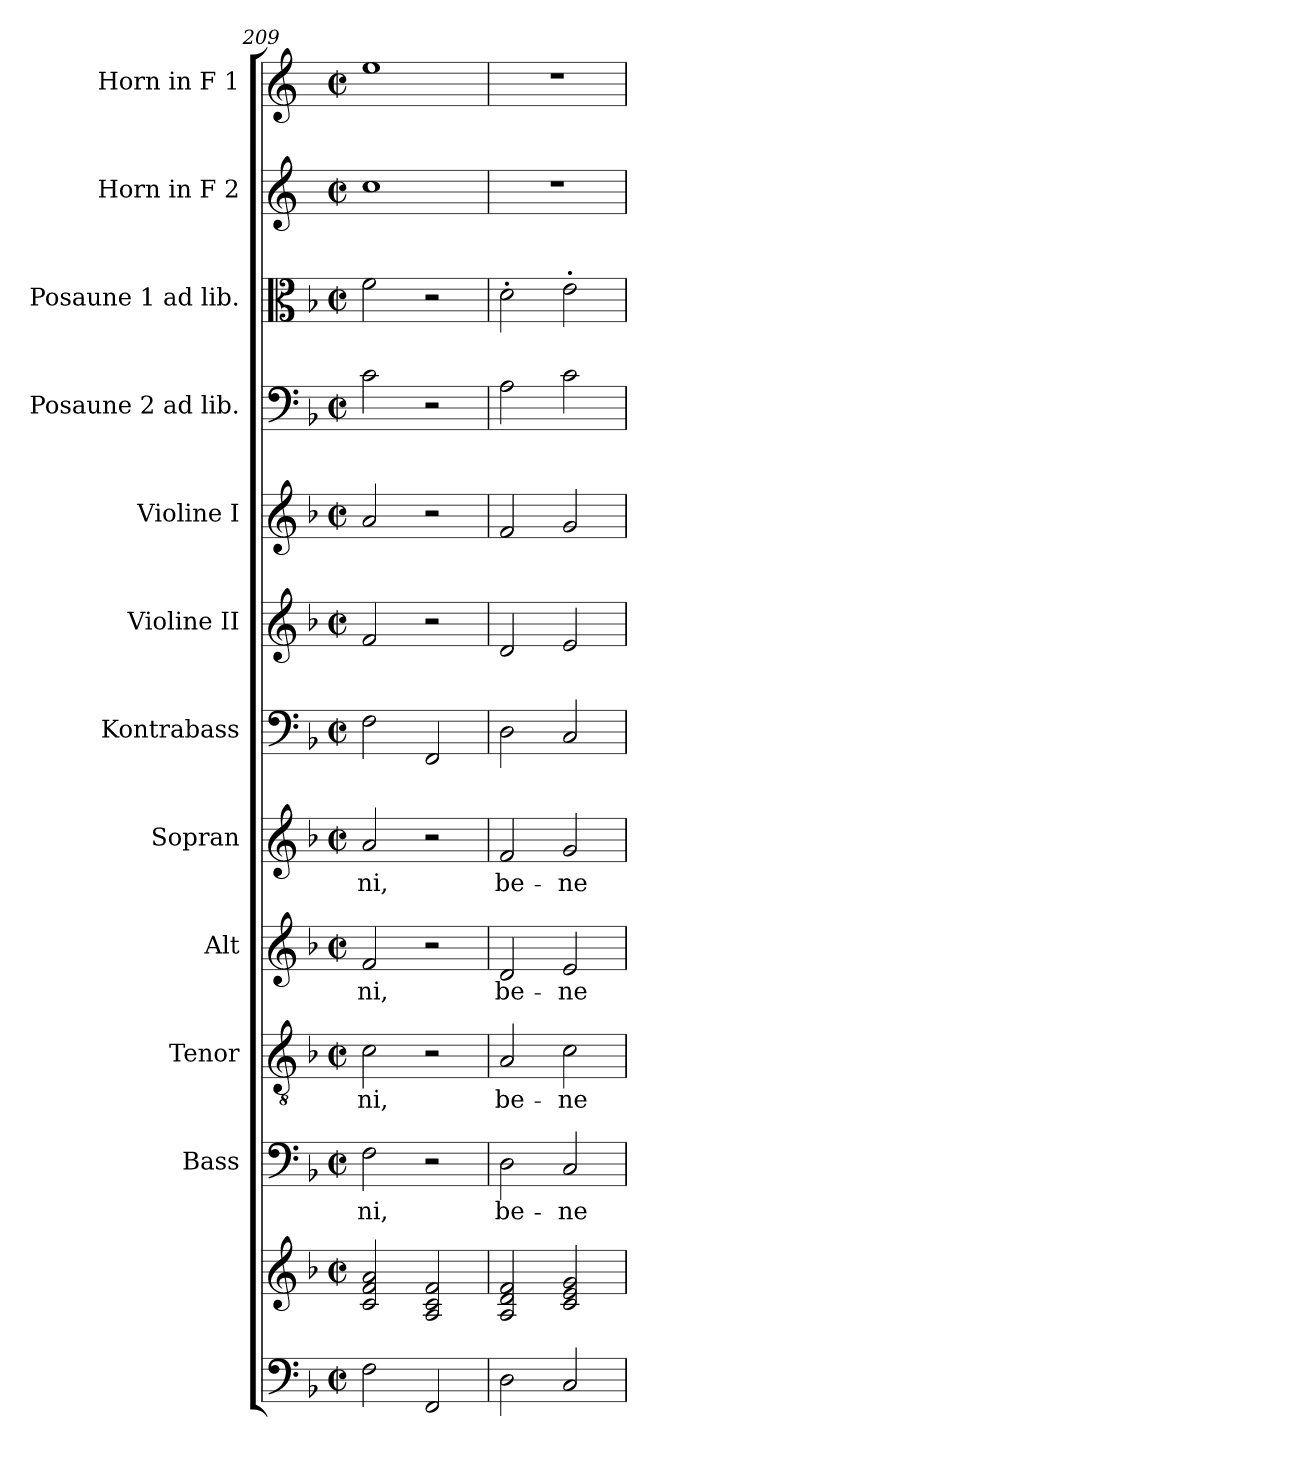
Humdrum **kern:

**kern	**kern	**kern	**text	**kern	**text	**kern	**text	**kern	**text	**kern	**kern	**kern	**kern	**kern	**kern	**kern
*part12	*part12	*part11	*part11	*part10	*part10	*part9	*part9	*part8	*part8	*part7	*part6	*part5	*part4	*part3	*part2	*part1
*staff13	*staff12	*staff11	*staff11	*staff10	*staff10	*staff9	*staff9	*staff8	*staff8	*staff7	*staff6	*staff5	*staff4	*staff3	*staff2	*staff1
*	*	*I"Bass	*	*I"Tenor	*	*I"Alt	*	*I"Sopran	*	*I"Kontrabass	*I"Violine II	*I"Violine I	*I"Posaune 2 ad lib.	*I"Posaune 1 ad lib.	*I"Horn in F 2	*I"Horn in F 1
*	*	*I'B.	*	*I'T.	*	*I'A.	*	*I'S.	*	*I'Kb.	*I'Vl. II	*I'Vl. I	*I'Pos. 2	*I'Pos. 1	*I'Hrn. F 2	*I'Hrn. F 1
*clefF4	*clefG2	*clefF4	*	*clefGv2	*	*clefG2	*	*clefG2	*	*clefF4	*clefG2	*clefG2	*clefF4	*clefC3	*clefG2	*clefG2
*	*	*	*	*	*	*	*	*	*	*ITrd7c12	*	*	*	*	*ITrd4c7	*ITrd4c7
*k[b-]	*k[b-]	*k[b-]	*	*k[b-]	*	*k[b-]	*	*k[b-]	*	*k[b-]	*k[b-]	*k[b-]	*k[b-]	*k[b-]	*k[b-]	*k[b-]
*F:	*F:	*F:	*	*F:	*	*F:	*	*F:	*	*F:	*F:	*F:	*F:	*F:	*F:	*F:
*M2/2	*M2/2	*M2/2	*	*M2/2	*	*M2/2	*	*M2/2	*	*M2/2	*M2/2	*M2/2	*M2/2	*M2/2	*M2/2	*M2/2
*met(c|)	*met(c|)	*met(c|)	*	*met(c|)	*	*met(c|)	*	*met(c|)	*	*met(c|)	*met(c|)	*met(c|)	*met(c|)	*met(c|)	*met(c|)	*met(c|)
=209	=209	=209	=209	=209	=209	=209	=209	=209	=209	=209	=209	=209	=209	=209	=209	=209
!	!	!	!LO:LY:b	!	!LO:LY:b	!	!LO:LY:b	!	!LO:LY:b	!	!	!	!	!	!	!
2F\	2c/ 2f/ 2a/	2F\	-ni,	2c\	-ni,	2f/	-ni,	2a/	-ni,	2FF\	2f/	2a/	2c\	2f\	1f	1a
2FF/	2A/ 2c/ 2f/	2r	.	2r	.	2r	.	2r	.	2FFF/	2r	2r	2r	2r	.	.
=210	=210	=210	=210	=210	=210	=210	=210	=210	=210	=210	=210	=210	=210	=210	=210	=210
!	!	!	!LO:LY:b	!	!LO:LY:b	!	!LO:LY:b	!	!LO:LY:b	!	!	!	!	!	!	!
2D\	2A/ 2d/ 2f/	2D\	be-	2A/	be-	2d/	be-	2f/	be-	2DD\	2d/	2f/	2A\	2d'>\	1r	1r
!	!	!	!LO:LY:b	!	!LO:LY:b	!	!LO:LY:b	!	!LO:LY:b	!	!	!	!	!	!	!
2C/	2c/ 2e/ 2g/	2C/	-ne-	2c\	-ne-	2e/	-ne-	2g/	-ne-	2CC/	2e/	2g/	2c\	2e'>\	.	.
=	=	=	=	=	=	=	=	=	=	=	=	=	=	=	=	=
*-	*-	*-	*-	*-	*-	*-	*-	*-	*-	*-	*-	*-	*-	*-	*-	*-
